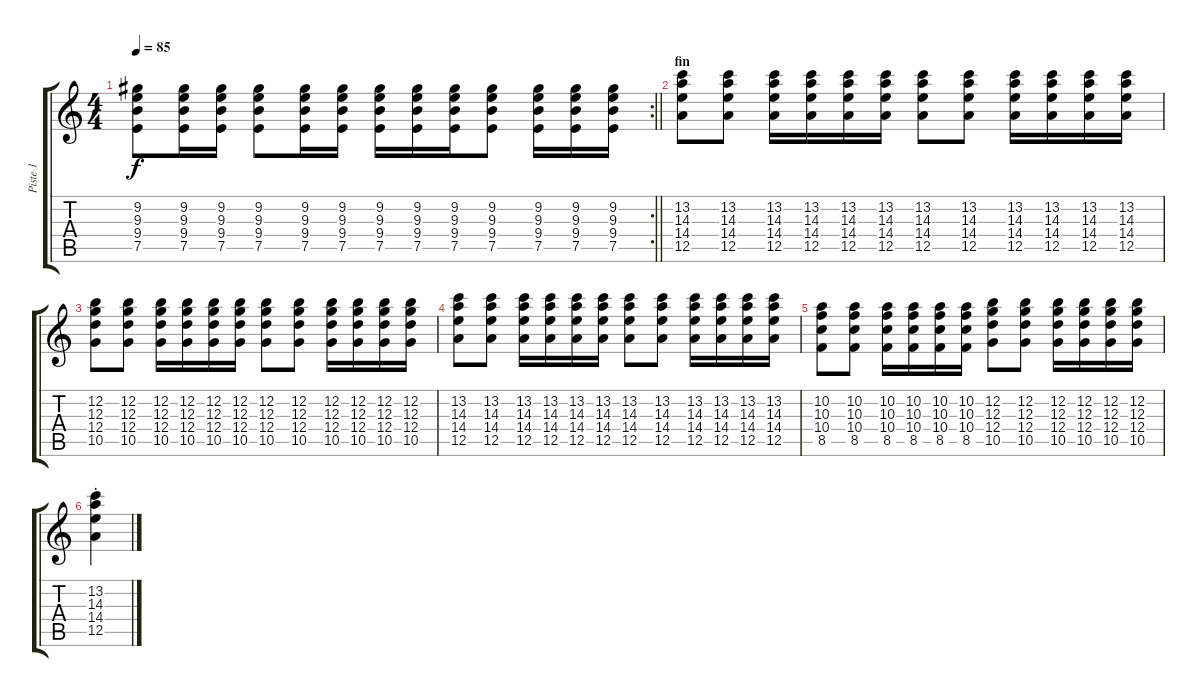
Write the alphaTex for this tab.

\track ("Piste 1" "Piste 1") {instrument electricguitarclean}
\staff {score tabs}
\tuning (E4 B3 G3 D3 A2 E2) {hide}
\rc 2
\ts (4 4)
\tempo 85
\clef g2
\barLineRight lightlight
\ks c
(9.2 9.3 9.4 7.5).8{dy f} (9.2 9.3 9.4 7.5).16 (9.2 9.3 9.4 7.5).16 (9.2 9.3 9.4 7.5).8 (9.2 9.3 9.4 7.5).16 (9.2 9.3 9.4 7.5).16 (9.2 9.3 9.4 7.5).16 (9.2 9.3 9.4 7.5).16 (9.2 9.3 9.4 7.5).16 (9.2 9.3 9.4 7.5).8 (9.2 9.3 9.4 7.5).16 (9.2 9.3 9.4 7.5).16 (9.2 9.3 9.4 7.5).16 |
\section ("" "fin")
(13.2 14.3 14.4 12.5).8{instrument electricguitarclean} (13.2 14.3 14.4 12.5).8 (13.2 14.3 14.4 12.5).16 (13.2 14.3 14.4 12.5).16 (13.2 14.3 14.4 12.5).16 (13.2 14.3 14.4 12.5).16 (13.2 14.3 14.4 12.5).8 (13.2 14.3 14.4 12.5).8 (13.2 14.3 14.4 12.5).16 (13.2 14.3 14.4 12.5).16 (13.2 14.3 14.4 12.5).16 (13.2 14.3 14.4 12.5).16 |
(12.2 12.3 12.4 10.5).8 (12.2 12.3 12.4 10.5).8 (12.2 12.3 12.4 10.5).16 (12.2 12.3 12.4 10.5).16 (12.2 12.3 12.4 10.5).16 (12.2 12.3 12.4 10.5).16 (12.2 12.3 12.4 10.5).8 (12.2 12.3 12.4 10.5).8 (12.2 12.3 12.4 10.5).16 (12.2 12.3 12.4 10.5).16 (12.2 12.3 12.4 10.5).16 (12.2 12.3 12.4 10.5).16 |
(13.2 14.3 14.4 12.5).8 (13.2 14.3 14.4 12.5).8 (13.2 14.3 14.4 12.5).16 (13.2 14.3 14.4 12.5).16 (13.2 14.3 14.4 12.5).16 (13.2 14.3 14.4 12.5).16 (13.2 14.3 14.4 12.5).8 (13.2 14.3 14.4 12.5).8 (13.2 14.3 14.4 12.5).16 (13.2 14.3 14.4 12.5).16 (13.2 14.3 14.4 12.5).16 (13.2 14.3 14.4 12.5).16 |
(10.2 10.3 10.4 8.5).8 (10.2 10.3 10.4 8.5).8 (10.2 10.3 10.4 8.5).16 (10.2 10.3 10.4 8.5).16 (10.2 10.3 10.4 8.5).16 (10.2 10.3 10.4 8.5).16 (12.2 12.3 12.4 10.5).8 (12.2 12.3 12.4 10.5).8 (12.2 12.3 12.4 10.5).16 (12.2 12.3 12.4 10.5).16 (12.2 12.3 12.4 10.5).16 (12.2 12.3 12.4 10.5).16 |
(13.2 14.3{st} 14.4 12.5).4
